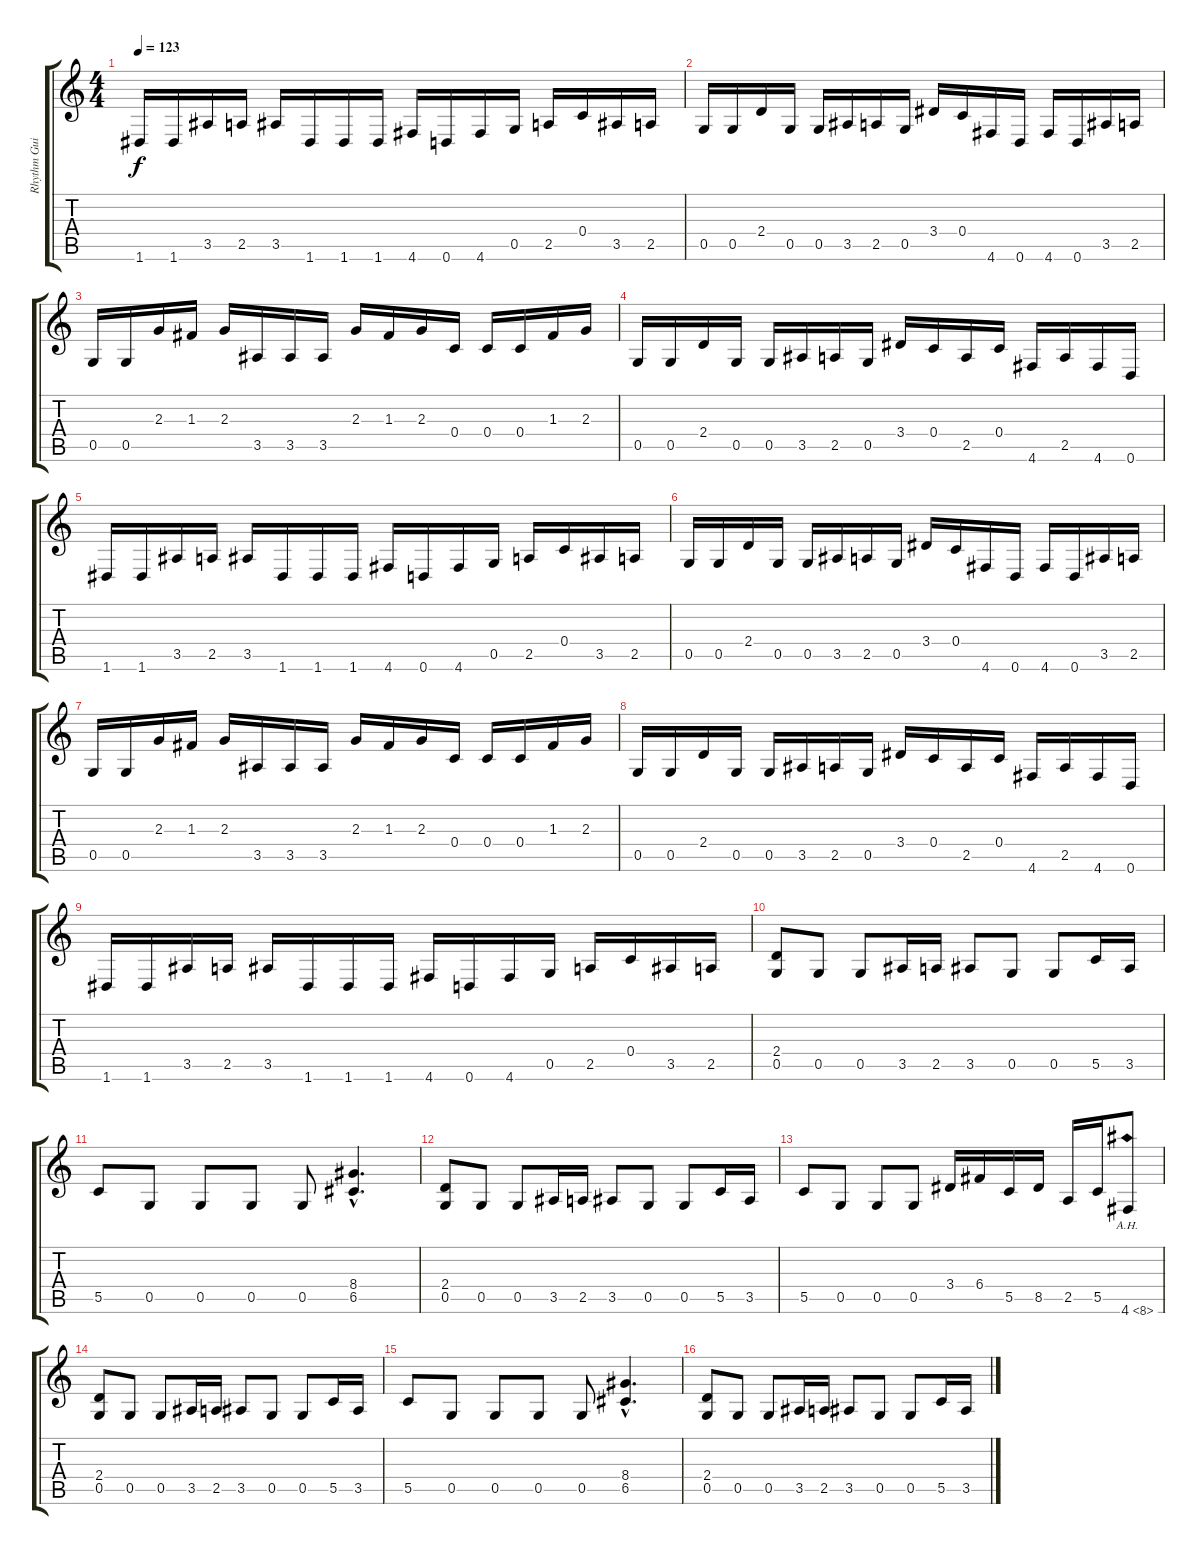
\track ("Rhythm Guitar" "Rhythm Gui") {instrument distortionguitar}
\staff {score tabs}
\tuning (D4 A3 F3 C3 G2 D2) {hide}
\ts (4 4)
\tempo 123
\clef g2
\ks c
1.6.16{dy f} 1.6.16 3.5.16 2.5.16 3.5.16 1.6.16 1.6.16 1.6.16 4.6.16 0.6.16 4.6.16 0.5.16 2.5.16 0.4.16 3.5.16 2.5.16 |
0.5.16 0.5.16 2.4.16 0.5.16 0.5.16 3.5.16 2.5.16 0.5.16 3.4.16 0.4.16 4.6.16 0.6.16 4.6.16 0.6.16 3.5.16 2.5.16 |
0.5.16 0.5.16 2.3.16 1.3.16 2.3.16 3.5.16 3.5.16 3.5.16 2.3.16 1.3.16 2.3.16 0.4.16 0.4.16 0.4.16 1.3.16 2.3.16 |
0.5.16 0.5.16 2.4.16 0.5.16 0.5.16 3.5.16 2.5.16 0.5.16 3.4.16 0.4.16 2.5.16 0.4.16 4.6.16 2.5.16 4.6.16 0.6.16 |
1.6.16 1.6.16 3.5.16 2.5.16 3.5.16 1.6.16 1.6.16 1.6.16 4.6.16 0.6.16 4.6.16 0.5.16 2.5.16 0.4.16 3.5.16 2.5.16 |
0.5.16 0.5.16 2.4.16 0.5.16 0.5.16 3.5.16 2.5.16 0.5.16 3.4.16 0.4.16 4.6.16 0.6.16 4.6.16 0.6.16 3.5.16 2.5.16 |
0.5.16 0.5.16 2.3.16 1.3.16 2.3.16 3.5.16 3.5.16 3.5.16 2.3.16 1.3.16 2.3.16 0.4.16 0.4.16 0.4.16 1.3.16 2.3.16 |
0.5.16 0.5.16 2.4.16 0.5.16 0.5.16 3.5.16 2.5.16 0.5.16 3.4.16 0.4.16 2.5.16 0.4.16 4.6.16 2.5.16 4.6.16 0.6.16 |
1.6.16 1.6.16 3.5.16 2.5.16 3.5.16 1.6.16 1.6.16 1.6.16 4.6.16 0.6.16 4.6.16 0.5.16 2.5.16 0.4.16 3.5.16 2.5.16 |
(2.4 0.5).8 0.5.8 0.5.8 3.5.16 2.5.16 3.5.8 0.5.8 0.5.8 5.5.16 3.5.16 |
5.5.8 0.5.8 0.5.8 0.5.8 0.5.8 (8.4{hac} 6.5{hac}).4{d} |
(2.4 0.5).8 0.5.8 0.5.8 3.5.16 2.5.16 3.5.8 0.5.8 0.5.8 5.5.16 3.5.16 |
5.5.8 0.5.8 0.5.8 0.5.8 3.4.16 6.4.16 5.5.16 8.5.16 2.5.16 5.5.16 4.6{ah 4}.8 |
(2.4 0.5).8 0.5.8 0.5.8 3.5.16 2.5.16 3.5.8 0.5.8 0.5.8 5.5.16 3.5.16 |
5.5.8 0.5.8 0.5.8 0.5.8 0.5.8 (8.4{hac} 6.5{hac}).4{d} |
(2.4 0.5).8 0.5.8 0.5.8 3.5.16 2.5.16 3.5.8 0.5.8 0.5.8 5.5.16 3.5.16
